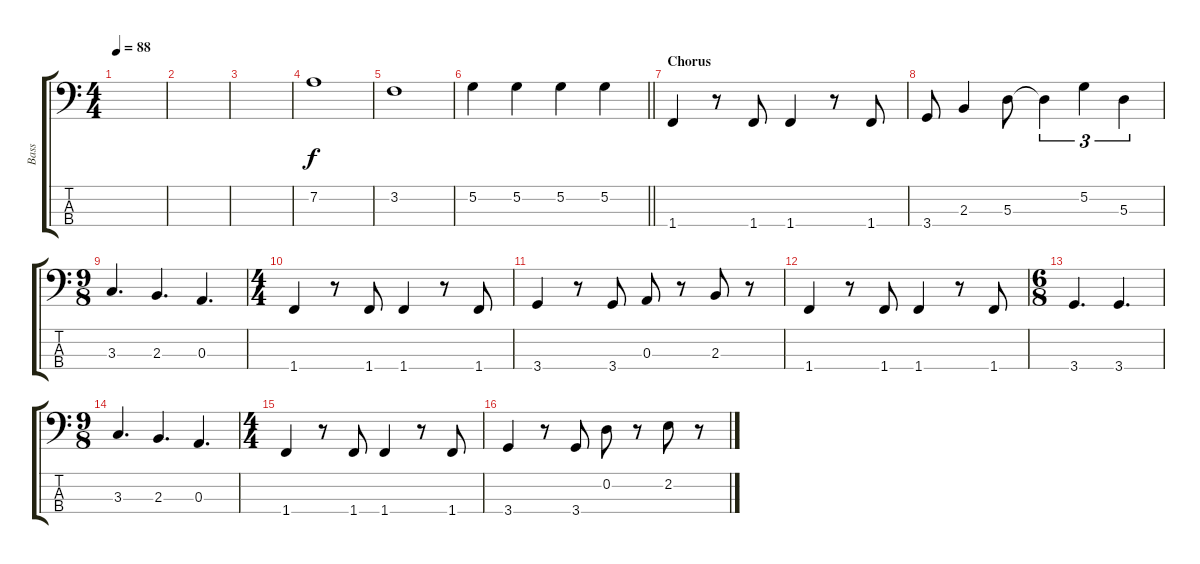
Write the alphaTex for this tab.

\track ("Bass" "Bass") {instrument electricbassfinger}
\staff {score tabs}
\tuning (G2 D2 A1 E1) {hide}
\ts (4 4)
\tempo 88
\clef f4
\ks c
|
|
|
7.2.1 |
3.2.1 |
\barLineRight lightlight
5.2.4 5.2.4 5.2.4 5.2.4 |
\section ("" "Chorus")
1.4.4 r.8 1.4.8 1.4.4 r.8 1.4.8 |
3.4.8 2.3.4 5.3.8 5.3{t}.4{tu (3 2)} 5.2.4{tu (3 2)} 5.3.4{tu (3 2)} |
\ts (9 8)
3.3.4{d} 2.3.4{d} 0.3.4{d} |
\ts (4 4)
1.4.4 r.8 1.4.8 1.4.4 r.8 1.4.8 |
3.4.4 r.8 3.4.8 0.3.8 r.8 2.3.8 r.8 |
1.4.4 r.8 1.4.8 1.4.4 r.8 1.4.8 |
\ts (6 8)
3.4.4{d} 3.4.4{d} |
\ts (9 8)
3.3.4{d} 2.3.4{d} 0.3.4{d} |
\ts (4 4)
1.4.4 r.8 1.4.8 1.4.4 r.8 1.4.8 |
3.4.4 r.8 3.4.8 0.2.8 r.8 2.2.8 r.8
